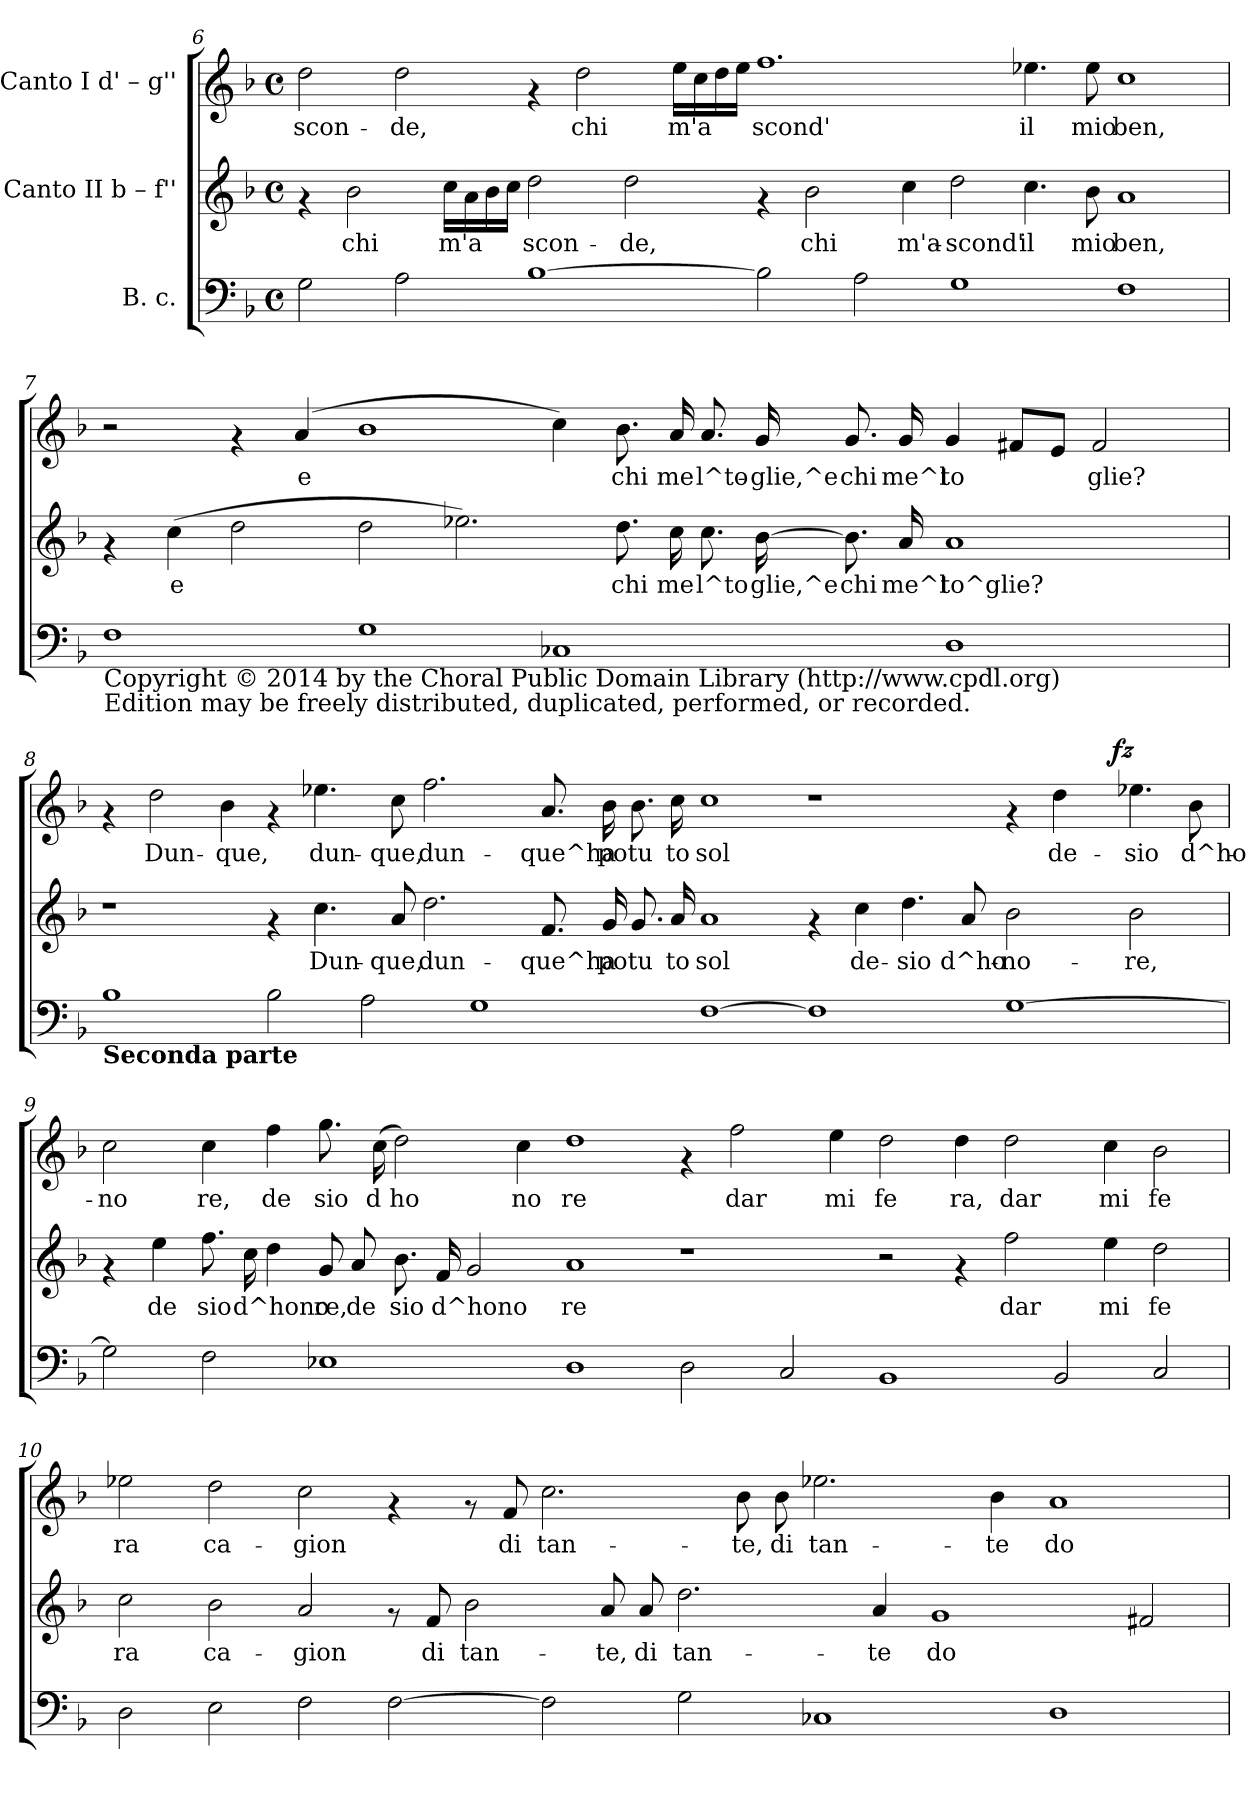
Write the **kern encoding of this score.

**kern	**kern	**text	**kern	**text	**dynam
*part3	*part2	*part2	*part1	*part1	*part1
*staff3	*staff2	*staff2	*staff1	*staff1	*staff1
*I"B. c.	*I"Canto II  b – f''	*	*I"Canto I  d' – g''	*	*
!!LO:PB:g=z
*clefF4	*clefG2	*	*clefG2	*	*
*k[b-]	*k[b-]	*	*k[b-]	*	*
*F:	*F:	*	*F:	*	*
*M4/4	*M4/4	*	*M4/4	*	*
*met(c)	*met(c)	*	*met(c)	*	*
=6	=6	=6	=6	=6	=6
!	!	!	!	!LO:LY:b:rj	!
2G\	4rf	.	2dd\	scon-	.
!	!	!LO:LY:b:rj	!	!	!
.	2b-\	chi	.	.	.
!	!	!	!	!LO:LY:b:rj	!
2A\	.	.	2dd\	-de,	.
!	!	!LO:LY:b:rj	!	!	!
.	16cc\L	m'a-	.	.	.
!	!	!LO:LY:b:rj	!	!	!
.	16a\	--	.	.	.
!	!	!LO:LY:b:rj	!	!	!
.	16b-\	--	.	.	.
!	!	!LO:LY:b:rj	!	!	!
.	16cc\J	--	.	.	.
!	!	!LO:LY:b:rj	!	!	!
[>1B-	2dd\	-scon-	4rf	.	.
!	!	!	!	!LO:LY:b:rj	!
.	.	.	2dd\	chi	.
!	!	!LO:LY:b:rj	!	!	!
.	2dd\	-de,	.	.	.
!	!	!	!	!LO:LY:b:rj	!
.	.	.	16ee\L	m'a-	.
!	!	!	!	!LO:LY:b:rj	!
.	.	.	16cc\	--	.
!	!	!	!	!LO:LY:b:rj	!
.	.	.	16dd\	--	.
!	!	!	!	!LO:LY:b:rj	!
.	.	.	16ee\J	--	.
!	!	!	!	!LO:LY:b:rj	!
2B-\]	4rf	.	1.ff	-scond'	.
!	!	!LO:LY:b:rj	!	!	!
.	2b-\	chi	.	.	.
2A\	.	.	.	.	.
!	!	!LO:LY:b:rj	!	!	!
.	4cc\	m'a-	.	.	.
!	!	!LO:LY:b:rj	!	!	!
1G	2dd\	-scond'	.	.	.
!	!	!LO:LY:b:rj	!	!LO:LY:b:rj	!
.	4.cc\	il	4.ee-X\	il	.
!	!	!LO:LY:b:rj	!	!LO:LY:b:rj	!
.	8b-\	mio	8ee-\	mio	.
!	!	!LO:LY:b:rj	!	!LO:LY:b:rj	!
1F	1a	ben,	1cc	ben,	.
!!LO:PB:g=z
=7	=7	=7	=7	=7	=7
*	*	*	*^	*	*
!LO:TX:b:t=Copyright © 2014 by the Choral Public Domain Library (http&colon;//www.cpdl.org)	!	!	!	!	!	!
!LO:TX:b:t=Edition may be freely distributed, duplicated, performed, or recorded.	!	!	!	!	!	!
1F	4rf	.	2r	1ryy	.	.
!	!	!LO:LY:b:rj	!	!	!	!
.	(>4cc\	e	.	.	.	.
!	!	!LO:LY:b:rj	!	!	!	!
.	2dd\	.	4rf	.	.	.
!	!	!	!	!	!LO:LY:b:rj	!
.	.	.	(>4a/	.	e	.
!	!	!LO:LY:b:rj	!	!	!LO:LY:b:rj	!
1G	2dd\	.	1b-	1ryy	.	.
!	!	!LO:LY:b:rj	!	!	!	!
.	2.ee-X\)	.	.	.	.	.
!	!	!	!	!	!LO:LY:b:rj	!
1C-	.	.	4cc\)	1ryy	.	.
!	!	!LO:LY:b:rj	!	!	!LO:LY:b:rj	!
.	8.dd\	chi	8.b-\	.	chi	.
!	!	!LO:LY:b:rj	!	!	!LO:LY:b:rj	!
.	16cc\	me	16a/	.	me	.
!	!	!LO:LY:b:rj	!	!	!LO:LY:b:rj	!
.	8.cc\	l^to	8.a/	.	l^to-	.
!	!	!LO:LY:b:rj	!	!	!LO:LY:b:rj	!
.	[<16b-\	glie,^e	16g/	.	-glie,^e	.
!	!	!LO:LY:b:rj	!	!	!LO:LY:b:rj	!
.	8.b-\]	chi	8.g/	.	chi	.
!	!	!LO:LY:b:rj	!	!	!LO:LY:b:rj	!
.	16a/	me^l	16g/	.	me^l	.
!	!	!LO:LY:b:rj	!	!	!LO:LY:b:rj	!
1D	1a	to^glie?	4g/	2ryy	to-	.
!	!	!	!	!	!LO:LY:b:rj	!
.	.	.	8f#X/L	.	--	.
!	!	!	!	!	!LO:LY:b:rj	!
.	.	.	8e/J	.	--	.
!	!	!	!	!	!LO:LY:b:rj	!
.	.	.	2f#/	8...ryy	-glie?	.
!	!	!	!	!	!	!LO:DY:b
!	!	!	!	!	!	!LO:DY:n=1:b
.	.	.	.	4ryy	.	fz fz
.	.	.	.	64ryy	.	.
!!LO:LB:g=z	!!
=8!	=8!	=8!	=8!	=8!	=8!	=8!
!LO:TX:b:B:t=Seconda parte	!	!	!	!	!	!
1B-	1r	.	4rf	1ryy	.	.
!	!	!	!	!	!LO:LY:b:rj	!
.	.	.	2dd\	.	Dun-	.
!	!	!	!	!	!LO:LY:b:rj	!
.	.	.	4b-\	.	-que,	.
2B-\	4rf	.	4rf	1ryy	.	.
!	!	!LO:LY:b:rj	!	!	!LO:LY:b:rj	!
.	4.cc\	Dun-	4.ee-X\	.	dun-	.
2A\	.	.	.	.	.	.
!	!	!LO:LY:b:rj	!	!	!LO:LY:b:rj	!
.	8a/	-que,	8cc\	.	-que,	.
!	!	!LO:LY:b:rj	!	!	!LO:LY:b:rj	!
.	2.dd\	dun-	2.ff\	.	dun-	.
1G	.	.	.	1ryy	.	.
!	!	!LO:LY:b:rj	!	!	!LO:LY:b:rj	!
.	8.f/	-que^ha	8.a/	.	-que^ha	.
!	!	!LO:LY:b:rj	!	!	!LO:LY:b:rj	!
.	16g/	potu-	16b-\	.	potu-	.
!	!	!LO:LY:b:rj	!	!	!LO:LY:b:rj	!
.	8.g/	--	8.b-\	.	--	.
!	!	!LO:LY:b:rj	!	!	!LO:LY:b:rj	!
.	16a/	-to	16cc\	.	-to	.
!	!	!LO:LY:b:rj	!	!	!LO:LY:b:rj	!
[>1F	1a	sol	1cc	1ryy	sol	.
1F]	4rf	.	1r	1ryy	.	.
!	!	!LO:LY:b:rj	!	!	!	!
.	4cc\	de-	.	.	.	.
!	!	!LO:LY:b:rj	!	!	!	!
.	4.dd\	-sio	.	.	.	.
!	!	!LO:LY:b:rj	!	!	!	!
.	8a/	d^ho-	.	.	.	.
!	!	!LO:LY:b:rj	!	!	!	!
[<1G	2b-\	-no-	4rf	4ryy	.	.
!	!	!	!	!	!LO:LY:b:rj	!
.	.	.	4dd\	8ryy	de-	.
.	.	.	.	16ryy	.	.
.	.	.	.	64ryy	.	.
!	!	!	!	!	!	!LO:DY:a
.	.	.	.	2ryy	.	fz
!	!	!LO:LY:b:rj	!	!	!LO:LY:b:rj	!
.	2b-\	-re,	4.ee-X\	.	-sio	.
!	!	!	!	!	!LO:LY:b:rj	!
.	.	.	8b-\	.	d^ho-	.
.	.	.	.	32.ryy	.	.
!!LO:LB:g=z
=9	=9	=9	=9	=9	=9	=9
!	!	!	!	!	!LO:LY:b:rj	!
*	*	*	*v	*v	*	*
2G\]	4rf	.	2cc\	-no	.
!	!	!LO:LY:b:rj	!	!	!
.	4ee\	de	.	.	.
!	!	!LO:LY:b:rj	!	!LO:LY:b:rj	!
2F\	8.ff\	sio	4cc\	re,	.
!	!	!LO:LY:b:rj	!	!	!
.	16cc\	d^hono	.	.	.
!	!	!LO:LY:b:rj	!	!LO:LY:b:rj	!
.	4dd\	.	4ff\	de	.
!	!	!LO:LY:b:rj	!	!LO:LY:b:rj	!
1E-X	8g/	re,	8.gg\	sio	.
!	!	!LO:LY:b:rj	!	!	!
.	8a/	de	.	.	.
!	!	!	!	!LO:LY:b:rj	!
.	.	.	(>16cc\	d	.
!	!	!LO:LY:b:rj	!	!LO:LY:b:rj	!
.	8.b-\	sio	2dd\)	ho	.
!	!	!LO:LY:b:rj	!	!	!
.	16f/	d^hono	.	.	.
!	!	!LO:LY:b:rj	!	!	!
.	2g/	.	.	.	.
!	!	!	!	!LO:LY:b:rj	!
.	.	.	4cc\	no	.
!	!	!LO:LY:b:rj	!	!LO:LY:b:rj	!
1D	1a	re	1dd	re	.
2D\	1r	.	4rf	.	.
!	!	!	!	!LO:LY:b:rj	!
.	.	.	2ff\	dar	.
2C/	.	.	.	.	.
!	!	!	!	!LO:LY:b:rj	!
.	.	.	4ee\	mi	.
!	!	!	!	!LO:LY:b:rj	!
1BB-	2r	.	2dd\	fe	.
!	!	!	!	!LO:LY:b:rj	!
.	4rf	.	4dd\	ra,	.
!	!	!LO:LY:b:rj	!	!LO:LY:b:rj	!
.	2ff\	dar	2dd\	dar	.
2BB-/	.	.	.	.	.
!	!	!LO:LY:b:rj	!	!LO:LY:b:rj	!
.	4ee\	mi	4cc\	mi	.
!	!	!LO:LY:b:rj	!	!LO:LY:b:rj	!
2C/	2dd\	fe	2b-\	fe	.
!!LO:LB:g=z
=10	=10	=10	=10	=10	=10
!	!	!LO:LY:b:rj	!	!LO:LY:b:rj	!
2D\	2cc\	ra	2ee-X\	ra	.
!	!	!LO:LY:b:rj	!	!LO:LY:b:rj	!
2E\	2b-\	ca-	2dd\	ca-	.
!	!	!LO:LY:b:rj	!	!LO:LY:b:rj	!
2F\	2a/	-gion	2cc\	-gion	.
[>2F\	8rf	.	4rf	.	.
!	!	!LO:LY:b:rj	!	!	!
.	8f/	di	.	.	.
!	!	!LO:LY:b:rj	!	!	!
.	2b-\	tan-	8rf	.	.
!	!	!	!	!LO:LY:b:rj	!
.	.	.	8f/	di	.
!	!	!	!	!LO:LY:b:rj	!
2F\]	.	.	2.cc\	tan-	.
!	!	!LO:LY:b:rj	!	!	!
.	8a/	-te,	.	.	.
!	!	!LO:LY:b:rj	!	!	!
.	8a/	di	.	.	.
!	!	!LO:LY:b:rj	!	!	!
2G\	2.dd\	tan-	.	.	.
!	!	!	!	!LO:LY:b:rj	!
.	.	.	8b-\	-te,	.
!	!	!	!	!LO:LY:b:rj	!
.	.	.	8b-\	di	.
!	!	!	!	!LO:LY:b:rj	!
1C-	.	.	2.ee-X\	tan-	.
!	!	!LO:LY:b:rj	!	!	!
.	4a/	-te	.	.	.
!	!	!LO:LY:b:rj	!	!	!
.	1g	do-	.	.	.
!	!	!	!	!LO:LY:b:rj	!
.	.	.	4b-\	-te	.
!	!	!	!	!LO:LY:b:rj	!
1D	.	.	1a	do-	.
!	!	!LO:LY:b:rj	!	!	!
.	2f#X/	--	.	.	.
=	=	=	=	=	=
*-	*-	*-	*-	*-	*-
